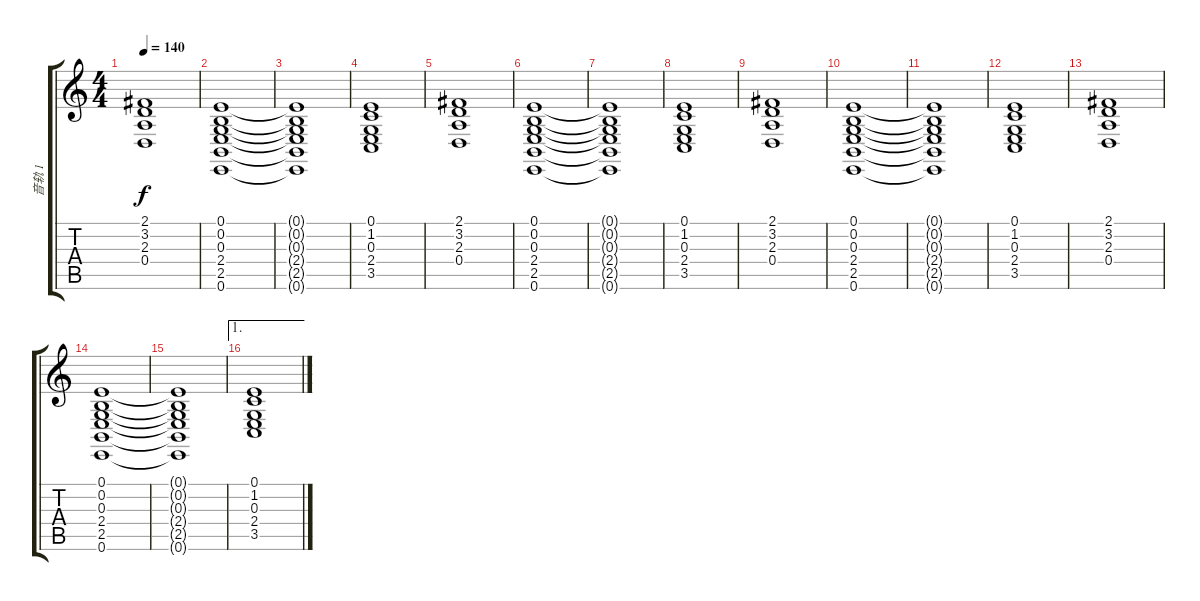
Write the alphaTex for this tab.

\track ("音轨 1" "音轨 1") {instrument flute}
\staff {score tabs}
\tuning (E4 B3 G3 D3 A2 E2) {hide}
\ts (4 4)
\tempo 140
\clef g2
\ks c
(2.1 3.2 2.3 0.4).1{dy f} |
(0.1 0.2 0.3 2.4 2.5 0.6).1 |
(0.1{t} 0.2{t} 0.3{t} 2.4{t} 2.5{t} 0.6{t}).1 |
(0.1 1.2 0.3 2.4 3.5).1 |
(2.1 3.2 2.3 0.4).1 |
(0.1 0.2 0.3 2.4 2.5 0.6).1 |
(0.1{t} 0.2{t} 0.3{t} 2.4{t} 2.5{t} 0.6{t}).1 |
(0.1 1.2 0.3 2.4 3.5).1 |
(2.1 3.2 2.3 0.4).1 |
(0.1 0.2 0.3 2.4 2.5 0.6).1 |
(0.1{t} 0.2{t} 0.3{t} 2.4{t} 2.5{t} 0.6{t}).1 |
(0.1 1.2 0.3 2.4 3.5).1 |
(2.1 3.2 2.3 0.4).1 |
(0.1 0.2 0.3 2.4 2.5 0.6).1 |
(0.1{t} 0.2{t} 0.3{t} 2.4{t} 2.5{t} 0.6{t}).1 |
\ae 1
(0.1 1.2 0.3 2.4 3.5).1
